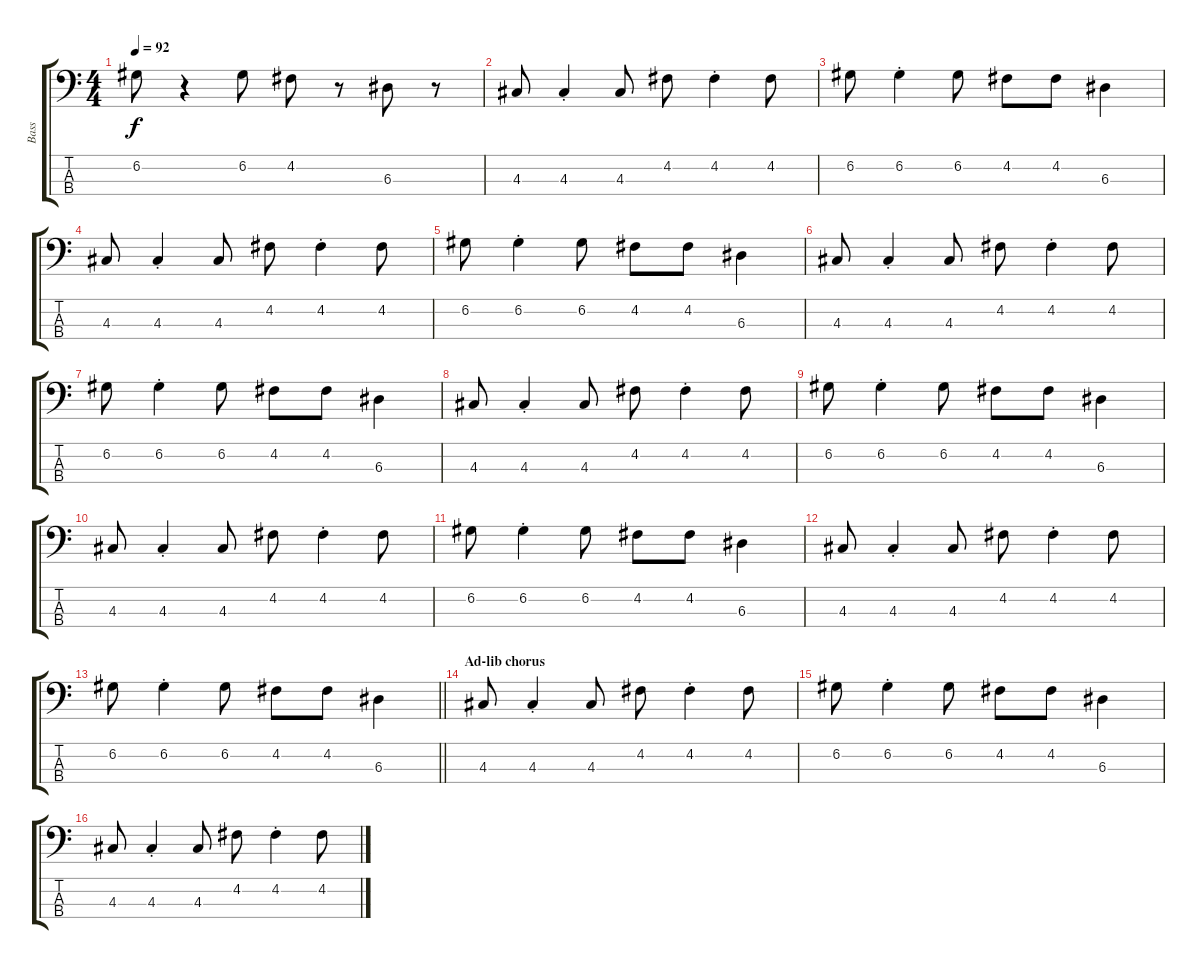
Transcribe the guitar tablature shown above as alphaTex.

\track ("Bass" "Bass") {instrument electricbasspick}
\staff {score tabs}
\tuning (G2 D2 A1 E1) {hide}
\ts (4 4)
\tempo 92
\clef f4
\ks c
6.2.8{dy f} r.4 6.2.8 4.2.8 r.8 6.3.8 r.8 |
4.3.8 4.3{st}.4 4.3.8 4.2.8 4.2{st}.4 4.2.8 |
6.2.8 6.2{st}.4 6.2.8 4.2.8 4.2.8 6.3.4 |
4.3.8 4.3{st}.4 4.3.8 4.2.8 4.2{st}.4 4.2.8 |
6.2.8 6.2{st}.4 6.2.8 4.2.8 4.2.8 6.3.4 |
4.3.8 4.3{st}.4 4.3.8 4.2.8 4.2{st}.4 4.2.8 |
6.2.8 6.2{st}.4 6.2.8 4.2.8 4.2.8 6.3.4 |
4.3.8 4.3{st}.4 4.3.8 4.2.8 4.2{st}.4 4.2.8 |
6.2.8 6.2{st}.4 6.2.8 4.2.8 4.2.8 6.3.4 |
4.3.8 4.3{st}.4 4.3.8 4.2.8 4.2{st}.4 4.2.8 |
6.2.8 6.2{st}.4 6.2.8 4.2.8 4.2.8 6.3.4 |
4.3.8 4.3{st}.4 4.3.8 4.2.8 4.2{st}.4 4.2.8 |
\barLineRight lightlight
6.2.8 6.2{st}.4 6.2.8 4.2.8 4.2.8 6.3.4 |
\section ("" "Ad-lib chorus")
4.3.8 4.3{st}.4 4.3.8 4.2.8 4.2{st}.4 4.2.8 |
6.2.8 6.2{st}.4 6.2.8 4.2.8 4.2.8 6.3.4 |
4.3.8 4.3{st}.4 4.3.8 4.2.8 4.2{st}.4 4.2.8
